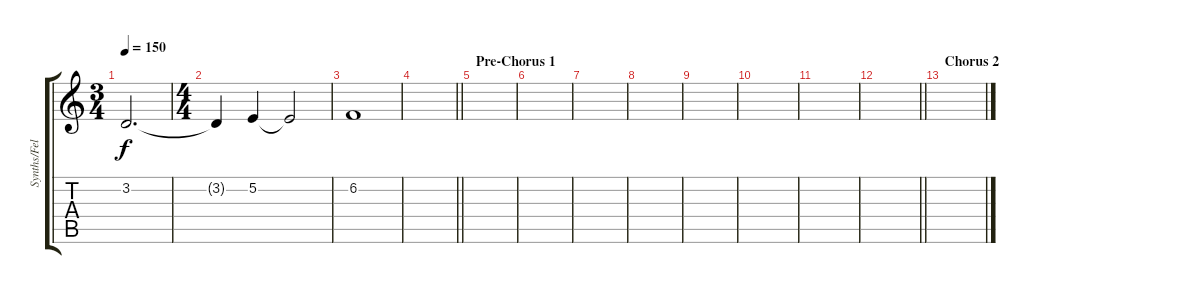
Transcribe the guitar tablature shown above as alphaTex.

\track ("Synths/Felix" "Synths/Fel") {instrument lead2sawtooth}
\staff {score tabs}
\tuning (E4 B3 G3 D3 A2 E2) {hide}
\ts (3 4)
\tempo 150
\clef g2
\ks c
3.2.2{d dy f} |
\ts (4 4)
3.2{t}.4 5.2.4 5.2{t}.2 |
6.2.1 |
\barLineRight lightlight
|
\section ("" "Pre-Chorus 1")
|
|
|
|
|
|
|
\barLineRight lightlight
|
\section ("" "Chorus 2")
